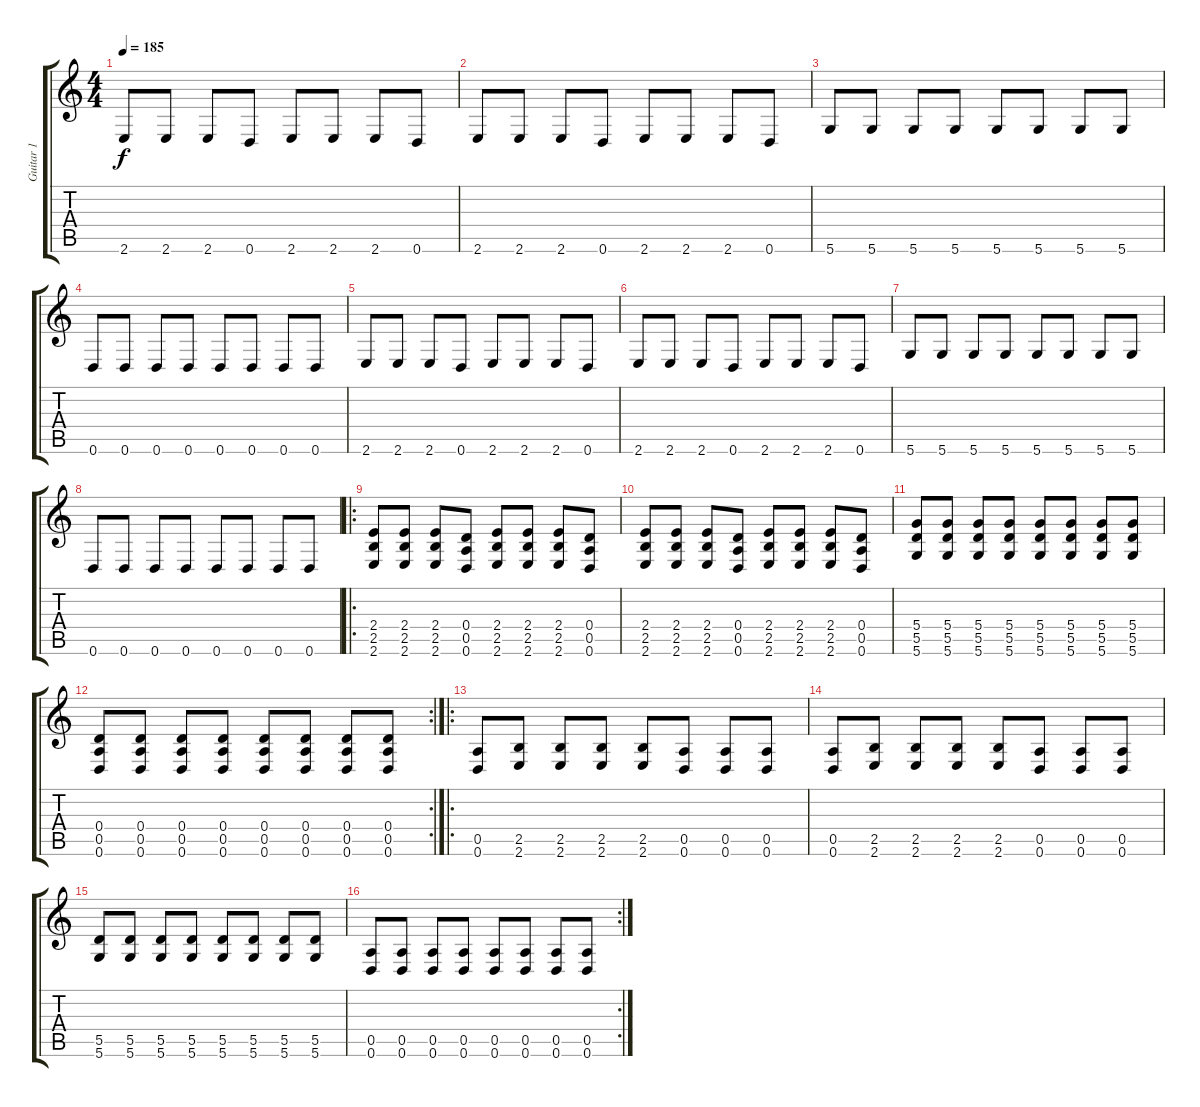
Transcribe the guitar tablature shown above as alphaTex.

\track ("Guitar 1" "Guitar 1") {instrument distortionguitar}
\staff {score tabs}
\tuning (E4 B3 G3 D3 A2 D2) {hide}
\ts (4 4)
\tempo 185
\clef g2
\ks c
2.6.8{dy f instrument distortionguitar} 2.6.8 2.6.8 0.6.8 2.6.8 2.6.8 2.6.8 0.6.8 |
2.6.8 2.6.8 2.6.8 0.6.8 2.6.8 2.6.8 2.6.8 0.6.8 |
5.6.8 5.6.8 5.6.8 5.6.8 5.6.8 5.6.8 5.6.8 5.6.8 |
0.6.8 0.6.8 0.6.8 0.6.8 0.6.8 0.6.8 0.6.8 0.6.8 |
2.6.8 2.6.8 2.6.8 0.6.8 2.6.8 2.6.8 2.6.8 0.6.8 |
2.6.8 2.6.8 2.6.8 0.6.8 2.6.8 2.6.8 2.6.8 0.6.8 |
5.6.8 5.6.8 5.6.8 5.6.8 5.6.8 5.6.8 5.6.8 5.6.8 |
0.6.8 0.6.8 0.6.8 0.6.8 0.6.8 0.6.8 0.6.8 0.6.8 |
\ro
(2.4 2.5 2.6).8 (2.4 2.5 2.6).8 (2.4 2.5 2.6).8 (0.4 0.5 0.6).8 (2.4 2.5 2.6).8 (2.4 2.5 2.6).8 (2.4 2.5 2.6).8 (0.4 0.5 0.6).8 |
(2.4 2.5 2.6).8 (2.4 2.5 2.6).8 (2.4 2.5 2.6).8 (0.4 0.5 0.6).8 (2.4 2.5 2.6).8 (2.4 2.5 2.6).8 (2.4 2.5 2.6).8 (0.4 0.5 0.6).8 |
(5.4 5.5 5.6).8 (5.4 5.5 5.6).8 (5.4 5.5 5.6).8 (5.4 5.5 5.6).8 (5.4 5.5 5.6).8 (5.4 5.5 5.6).8 (5.4 5.5 5.6).8 (5.4 5.5 5.6).8 |
\rc 2
(0.4 0.5 0.6).8 (0.4 0.5 0.6).8 (0.4 0.5 0.6).8 (0.4 0.5 0.6).8 (0.4 0.5 0.6).8 (0.4 0.5 0.6).8 (0.4 0.5 0.6).8 (0.4 0.5 0.6).8 |
\ro
(0.5 0.6).8{instrument distortionguitar} (2.5 2.6).8 (2.5 2.6).8{instrument electricguitarmuted} (2.5 2.6).8 (2.5 2.6).8{instrument distortionguitar} (0.5 0.6).8 (0.5 0.6).8{instrument electricguitarmuted} (0.5 0.6).8 |
(0.5 0.6).8{instrument distortionguitar} (2.5 2.6).8 (2.5 2.6).8{instrument electricguitarmuted} (2.5 2.6).8 (2.5 2.6).8{instrument distortionguitar} (0.5 0.6).8 (0.5 0.6).8{instrument electricguitarmuted} (0.5 0.6).8 |
(5.5 5.6).8 (5.5 5.6).8 (5.5 5.6).8 (5.5 5.6).8 (5.5 5.6).8 (5.5 5.6).8 (5.5 5.6).8 (5.5 5.6).8 |
\rc 2
(0.5 0.6).8 (0.5 0.6).8 (0.5 0.6).8 (0.5 0.6).8 (0.5 0.6).8 (0.5 0.6).8 (0.5 0.6).8 (0.5 0.6).8
